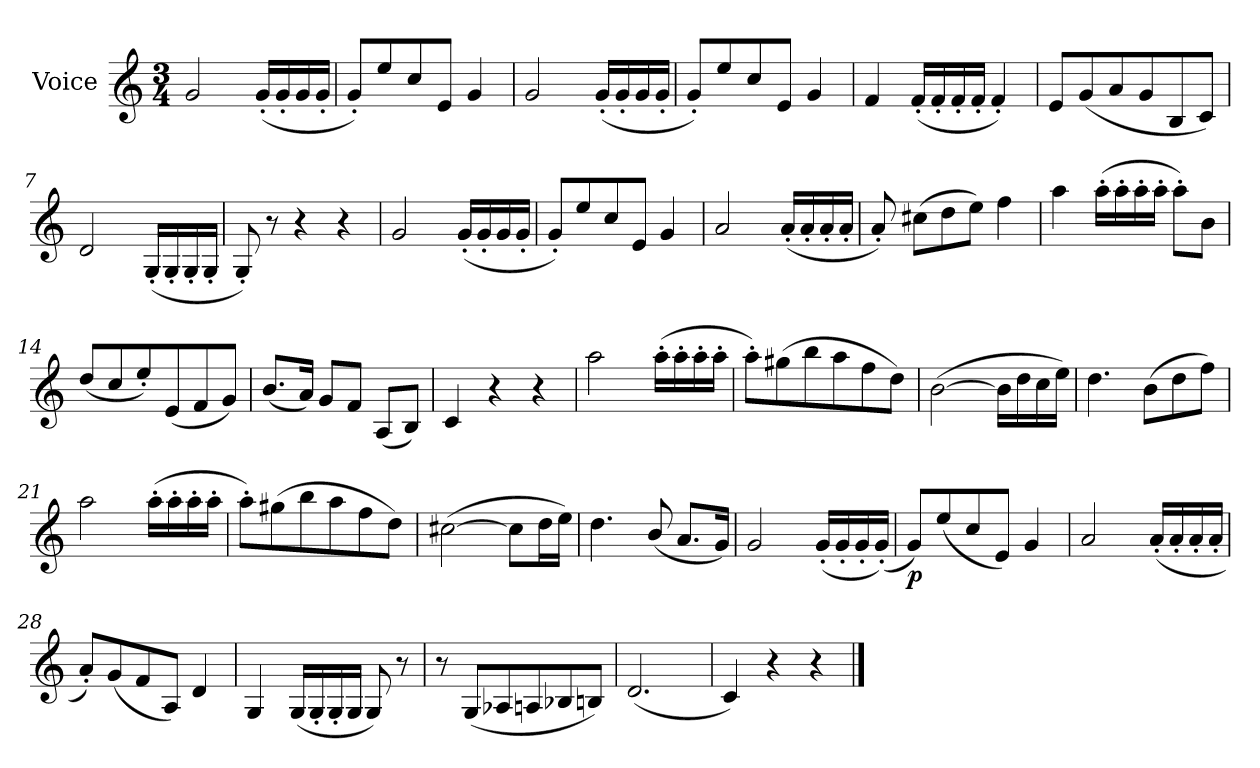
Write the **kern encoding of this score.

**kern	**dynam
*part1	*part1
*staff1	*staff1
*I"Voice	*
*I'V	*
*clefG2	*
*k[]	*
*M3/4	*
=1	=1
2g/	.
(<16g'/LL	.
16g'/	.
16g/	.
16g'/JJ	.
=2	=2
8g'/L)	.
8ee/	.
8cc/	.
8e/J	.
4g/	.
=3	=3
2g/	.
(<16g'/LL	.
16g'/	.
16g/	.
16g'/JJ	.
=4	=4
8g'/L)	.
8ee/	.
8cc/	.
8e/J	.
4g/	.
=5	=5
4f/	.
(<16f'/LL	.
16f'/	.
16f'/	.
16f'/JJ	.
4f'/)	.
=6	=6
8e/L	.
(<8g/	.
8a/	.
8g/	.
8B/	.
8c/J)	.
!!LO:LB:g=z
=7	=7
2d/	.
(<16G'/LL	.
16G'/	.
16G'/	.
16G'/JJ	.
=8	=8
8G'/)	.
8r	.
4r	.
4r	.
=9	=9
2g/	.
(<16g'/LL	.
16g'/	.
16g/	.
16g'/JJ	.
=10	=10
8g'/L)	.
8ee/	.
8cc/	.
8e/J	.
4g/	.
=11	=11
2a/	.
(<16a'/LL	.
16a'/	.
16a'/	.
16a'/JJ	.
=12	=12
8a'/)	.
(>8cc#X\L	.
8dd\	.
8ee\J)	.
4ff\	.
!!LO:LB:g=z
=13	=13
4aa\	.
(>16aa'\LL	.
16aa'\	.
16aa'\	.
16aa'\JJ	.
8aa'\L)	.
8b\J	.
=14	=14
(>8dd/L	.
8cc/	.
8ee'/)	.
(<8e/	.
8f/	.
8g/J)	.
=15	=15
(<8.b/L	.
16a/Jk)	.
8g/L	.
8f/J	.
(<8A/L	.
8B/J)	.
=16	=16
4c/	.
4r	.
4r	.
=17	=17
2aa\	.
(>16aa'\LL	.
16aa'\	.
16aa'\	.
16aa'\JJ	.
=18	=18
8aa'\L)	.
(>8gg#X\	.
8bb\	.
8aa\	.
8ff\	.
8dd\J)	.
!!LO:LB:g=z
=19	=19
(>[2b\	.
16b\LL]	.
16dd\	.
16cc\	.
16ee\JJ)	.
=20	=20
4.dd\	.
(>8b\L	.
8dd\	.
8ff\J)	.
=21	=21
2aa\	.
(>16aa'\LL	.
16aa'\	.
16aa'\	.
16aa'\JJ	.
=22	=22
8aa'\L)	.
(>8gg#X\	.
8bb\	.
8aa\	.
8ff\	.
8dd\J)	.
=23	=23
(>[2cc#X\	.
8cc#\L]	.
16dd\L	.
16ee\JJ)	.
=24	=24
4.dd\	.
(<8b/	.
8.a/L	.
16g/Jk)	.
=25	=25
2g/	.
(<16g'/LL	.
16g'/	.
16g'/	.
(<16g'/JJ)	.
!!LO:LB:g=z
=26	=26
!	!LO:DY:b
8g/L)	p
(<8ee/	.
8cc/	.
8e/J)	.
4g/	.
=27	=27
2a/	.
(<16a'/LL	.
16a'/	.
16a'/	.
16a'/JJ	.
=28	=28
8a'/L)	.
(<8g/	.
8f/	.
8A/J)	.
4d/	.
=29	=29
4G/	.
(<16G/LL	.
16G'/	.
16G'/	.
16G/JJ	.
8G/)	.
8r	.
=30	=30
8r	.
(<8G/L	.
8A-X/	.
8An/	.
8B-X/	.
8Bn/J)	.
=31	=31
(<2.d/	.
=32	=32
4c/)	.
4r	.
4r	.
==	==
*-	*-
